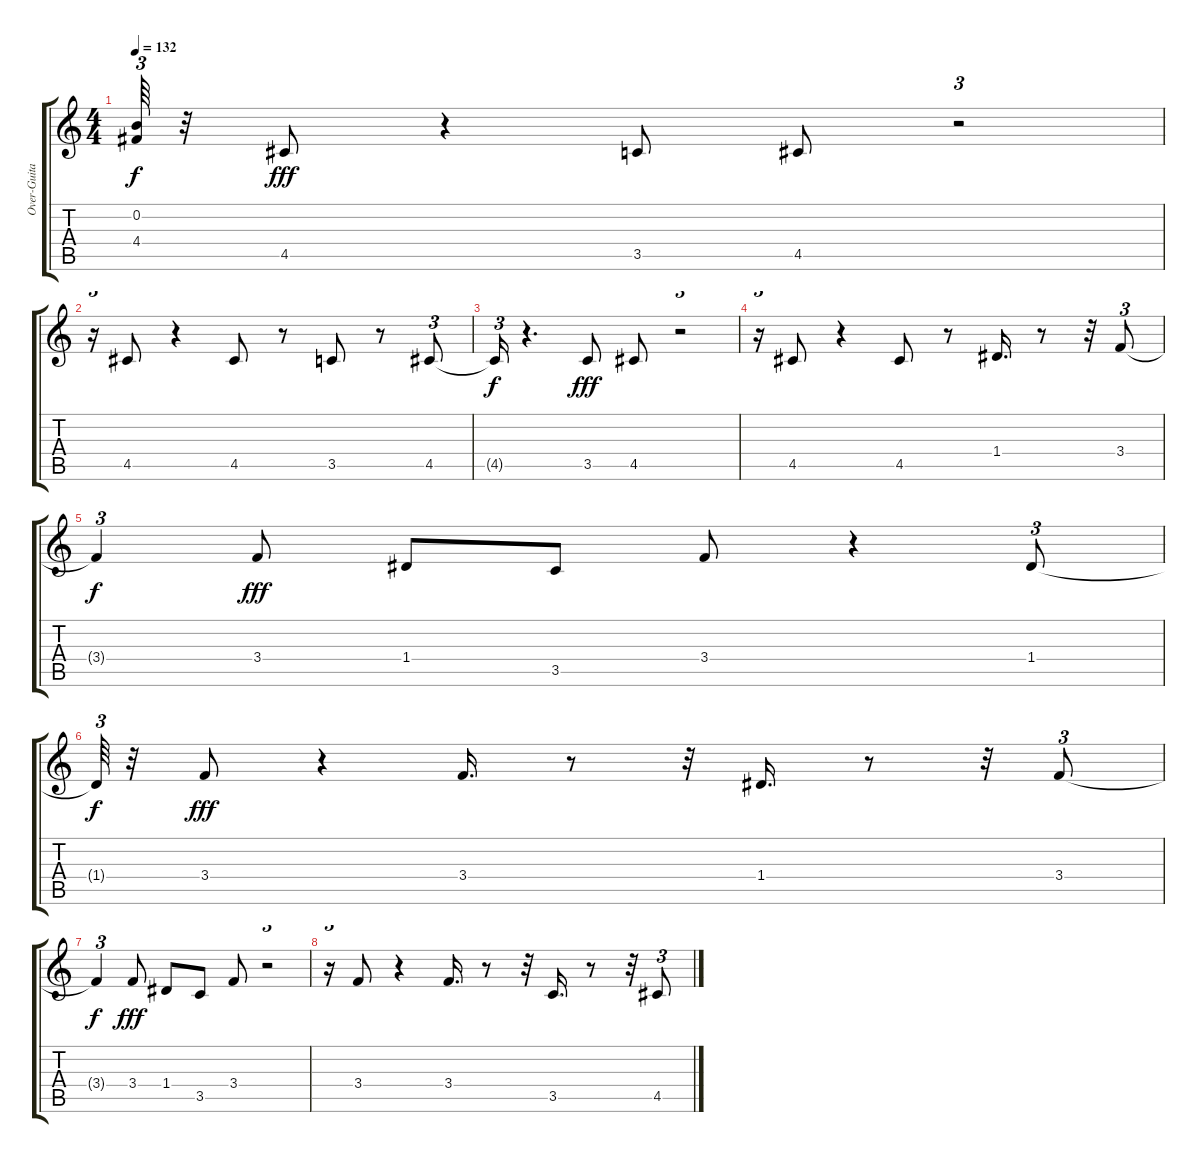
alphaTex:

\track ("Over-Guitar" "Over-Guita") {instrument overdrivenguitar}
\staff {score tabs}
\tuning (E4 B3 G3 D3 A2 E2) {hide}
\ts (4 4)
\tempo 132
\clef g2
\ks c
(0.2{t} 4.4{t}).64{tu (3 2) dy f} r.32 4.5.8{dy fff} r.4 3.5.8 4.5.8 r.2{tu (3 2)} |
r.16{tu (3 2)} 4.5.8 r.4 4.5.8 r.8 3.5.8 r.8 4.5.8{tu (3 2)} |
4.5{t}.16{tu (3 2) dy f} r.4{d} 3.5.8{dy fff} 4.5.8 r.2{tu (3 2)} |
r.16{tu (3 2)} 4.5.8 r.4 4.5.8 r.8 1.4.16{d} r.8 r.32 3.4.8{tu (3 2)} |
3.4{t}.4{tu (3 2) dy f} 3.4.8{dy fff} 1.4.8 3.5.8 3.4.8 r.4 1.4.8{tu (3 2)} |
1.4{t}.64{tu (3 2) dy f} r.32 3.4.8{dy fff} r.4 3.4.16{d} r.8 r.32 1.4.16{d} r.8 r.32 3.4.8{tu (3 2)} |
3.4{t}.4{tu (3 2) dy f} 3.4.8{dy fff} 1.4.8 3.5.8 3.4.8 r.2{tu (3 2)} |
r.16{tu (3 2)} 3.4.8 r.4 3.4.16{d} r.8 r.32 3.5.16{d} r.8 r.32 4.5.8{tu (3 2)}
